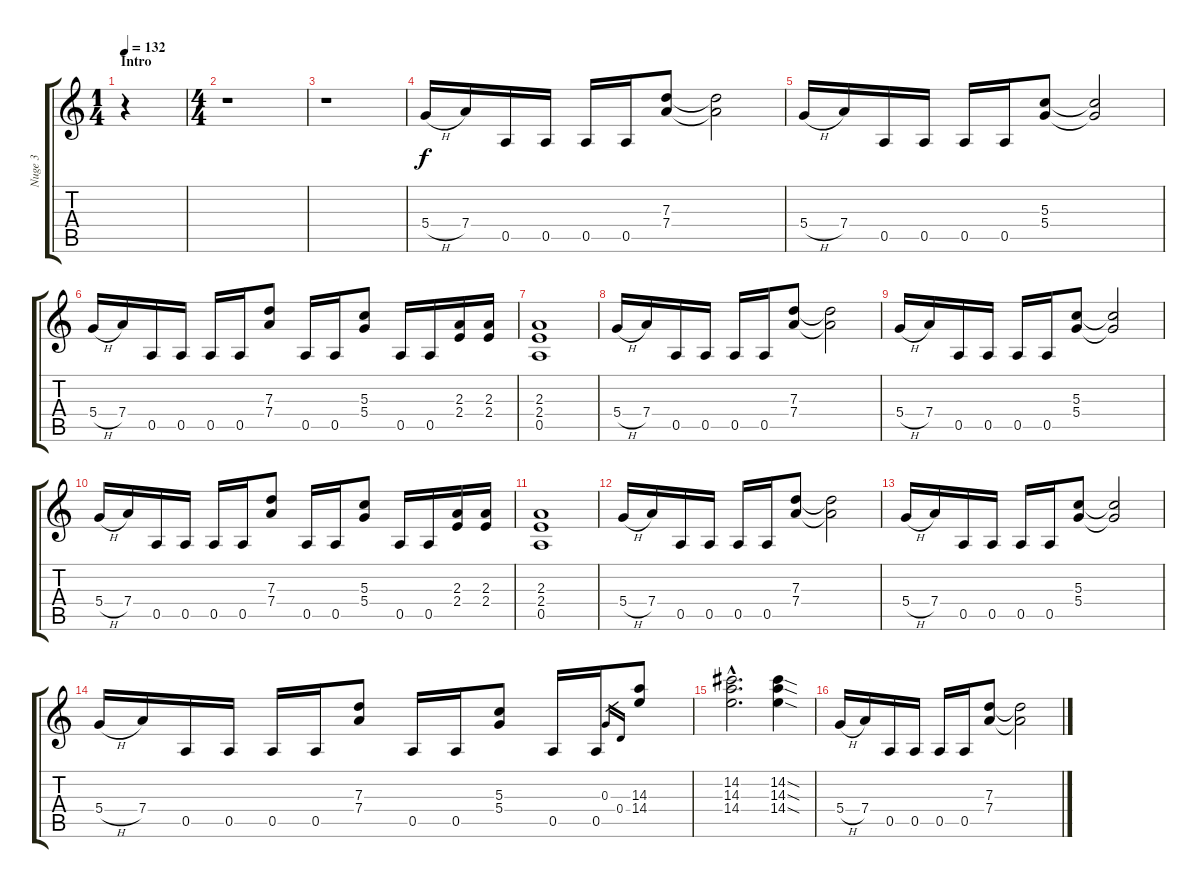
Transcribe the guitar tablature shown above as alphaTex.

\track ("Nuge 3" "Nuge 3") {instrument distortionguitar}
\staff {score tabs}
\tuning (E4 B3 G3 D3 A2 E2) {hide}
\ts (1 4)
\section ("" "Intro")
\tempo 132
\clef g2
\ks c
r.4{dy f instrument distortionguitar} |
\ts (4 4)
r.1 |
r.1 |
5.4{h}.16 7.4.16 0.5.16 0.5.16 0.5.16 0.5.16 (7.3 7.4).8 (7.3{t} 7.4{t}).2 |
5.4{h}.16 7.4.16 0.5.16 0.5.16 0.5.16 0.5.16 (5.3 5.4).8 (5.3{t} 5.4{t}).2 |
5.4{h}.16 7.4.16 0.5.16 0.5.16 0.5.16 0.5.16 (7.3 7.4).8 0.5.16 0.5.16 (5.3 5.4).8 0.5.16 0.5.16 (2.3 2.4).16 (2.3 2.4).16 |
(2.3 2.4 0.5).1 |
5.4{h}.16 7.4.16 0.5.16 0.5.16 0.5.16 0.5.16 (7.3 7.4).8 (7.3{t} 7.4{t}).2 |
5.4{h}.16 7.4.16 0.5.16 0.5.16 0.5.16 0.5.16 (5.3 5.4).8 (5.3{t} 5.4{t}).2 |
5.4{h}.16 7.4.16 0.5.16 0.5.16 0.5.16 0.5.16 (7.3 7.4).8 0.5.16 0.5.16 (5.3 5.4).8 0.5.16 0.5.16 (2.3 2.4).16 (2.3 2.4).16 |
(2.3 2.4 0.5).1 |
5.4{h}.16 7.4.16 0.5.16 0.5.16 0.5.16 0.5.16 (7.3 7.4).8 (7.3{t} 7.4{t}).2 |
5.4{h}.16 7.4.16 0.5.16 0.5.16 0.5.16 0.5.16 (5.3 5.4).8 (5.3{t} 5.4{t}).2 |
5.4{h}.16 7.4.16 0.5.16 0.5.16 0.5.16 0.5.16 (7.3 7.4).8 0.5.16 0.5.16 (5.3 5.4).8 0.5.16 0.5.16 0.3.16{gr} 0.4.16{gr} (14.3 14.4).8 |
(14.2{hac} 14.3{hac} 14.4{hac}).2{d} (14.2{sod} 14.3{sod} 14.4{sod}).4 |
5.4{h}.16 7.4.16 0.5.16 0.5.16 0.5.16 0.5.16 (7.3 7.4).8 (7.3{t} 7.4{t}).2
